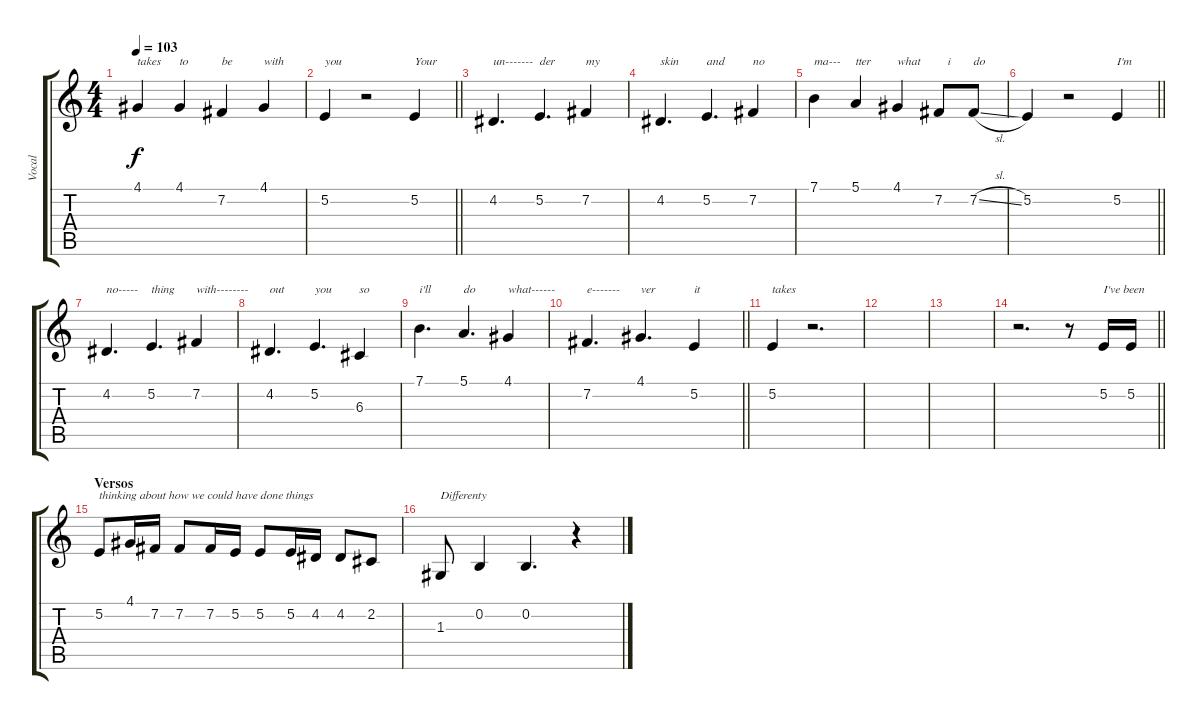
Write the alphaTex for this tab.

\track ("Vocal" "Vocal") {instrument stringensemble1}
\staff {score tabs}
\tuning (E4 B3 G3 D3 A2 E2) {hide}
\ts (4 4)
\tempo 103
\clef g2
\ks c
4.1.4{txt "takes" dy f} 4.1.4{txt "to"} 7.2.4{txt "be"} 4.1.4{txt "with"} |
\barLineRight lightlight
5.2.4{txt "you"} r.2 5.2.4{txt "Your"} |
4.2.4{d txt "un-------"} 5.2.4{d txt "der"} 7.2.4{txt "my"} |
4.2.4{d txt "skin"} 5.2.4{d txt "and"} 7.2.4{txt "no"} |
7.1.4{txt "ma---"} 5.1.4{txt "tter"} 4.1.4{txt "what"} 7.2.8{txt "   i"} 7.2{sl}.8{txt "do"} |
\barLineRight lightlight
5.2.4 r.2 5.2.4{txt "I'm"} |
4.2.4{d txt "no-----"} 5.2.4{d txt "thing"} 7.2.4{txt "with--------"} |
4.2.4{d txt "out"} 5.2.4{d txt "you"} 6.3.4{txt "so"} |
7.1.4{d txt "i'll"} 5.1.4{d txt "do"} 4.1.4{txt "what------"} |
\barLineRight lightlight
7.2.4{d txt "e-------"} 4.1.4{d txt "ver"} 5.2.4{txt "it"} |
5.2.4{txt "takes"} r.2{d} |
|
|
\barLineRight lightlight
r.2{d} r.8 5.2.16{txt "I've been"} 5.2.16 |
\section ("" "Versos")
5.2.8{txt "thinking about how we could have done things"} 4.1.16 7.2.16 7.2.8 7.2.16 5.2.16 5.2.8 5.2.16 4.2.16 4.2.8 2.2.8 |
1.3.8{txt "Differenty"} 0.2.4 0.2.4{d} r.4
